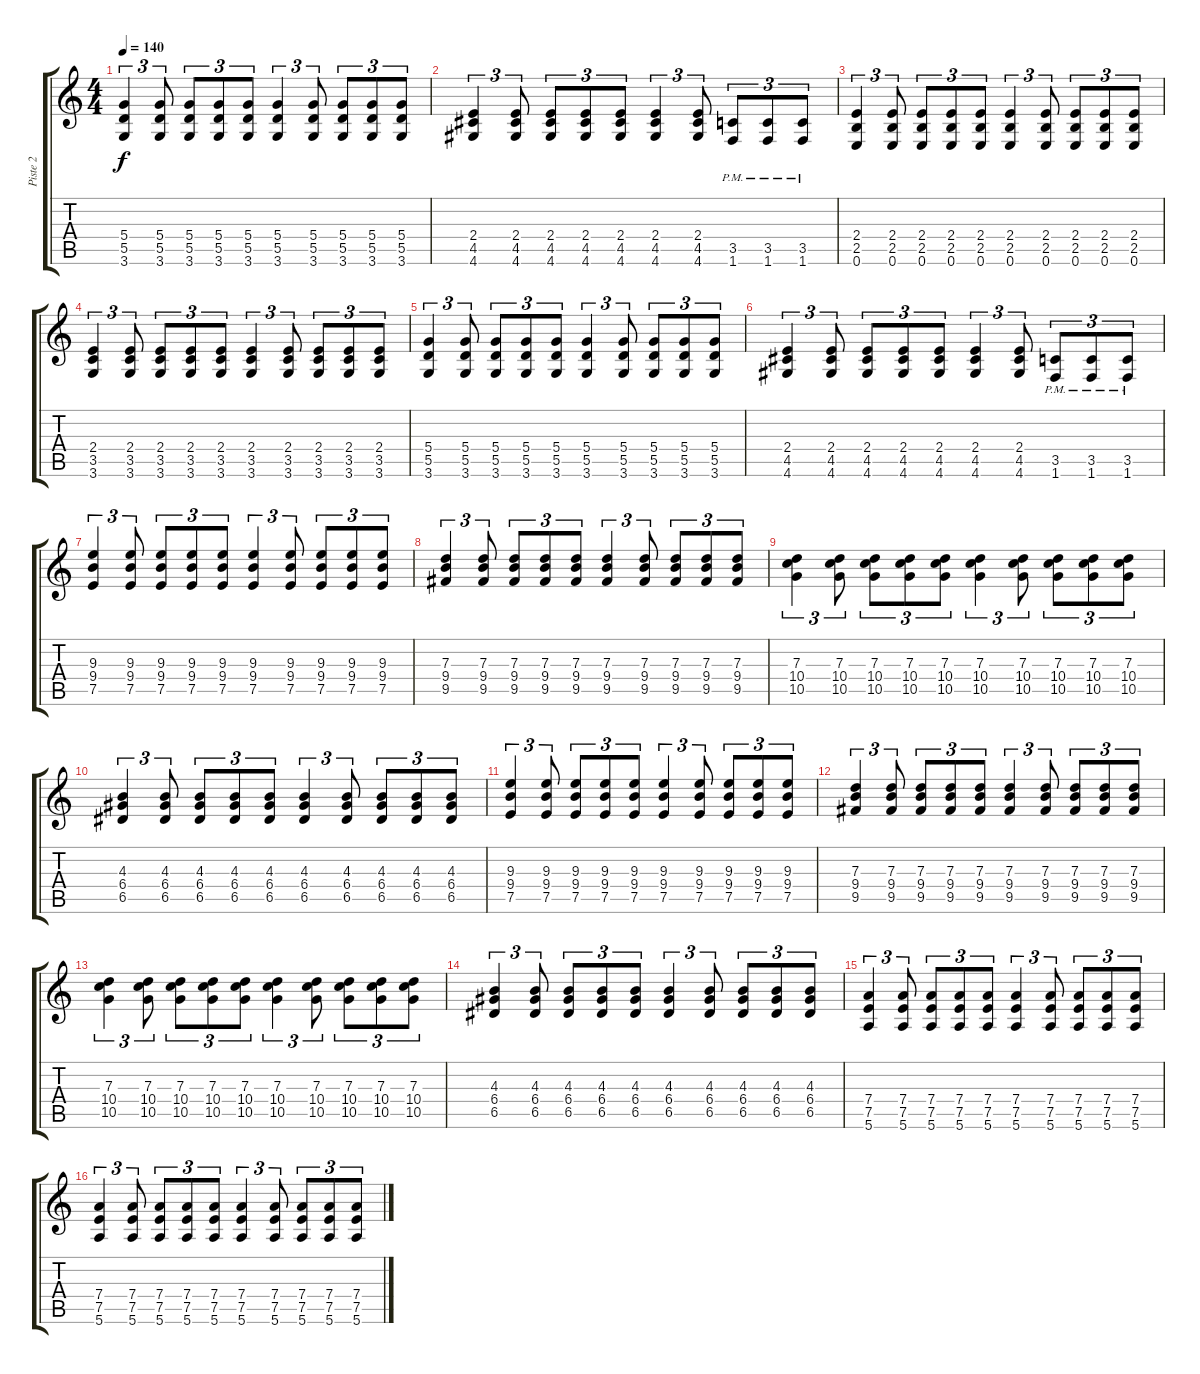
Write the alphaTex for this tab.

\track ("Piste 2" "Piste 2") {instrument overdrivenguitar}
\staff {score tabs}
\tuning (E4 B3 G3 D3 A2 E2) {hide}
\ts (4 4)
\tempo 140
\clef g2
\ks c
(5.4 5.5 3.6).4{tu (3 2) dy f} (5.4 5.5 3.6).8{tu (3 2)} (5.4 5.5 3.6).8{tu (3 2)} (5.4 5.5 3.6).8{tu (3 2)} (5.4 5.5 3.6).8{tu (3 2)} (5.4 5.5 3.6).4{tu (3 2)} (5.4 5.5 3.6).8{tu (3 2)} (5.4 5.5 3.6).8{tu (3 2)} (5.4 5.5 3.6).8{tu (3 2)} (5.4 5.5 3.6).8{tu (3 2)} |
(2.4 4.5 4.6).4{tu (3 2)} (2.4 4.5 4.6).8{tu (3 2)} (2.4 4.5 4.6).8{tu (3 2)} (2.4 4.5 4.6).8{tu (3 2)} (2.4 4.5 4.6).8{tu (3 2)} (2.4 4.5 4.6).4{tu (3 2)} (2.4 4.5 4.6).8{tu (3 2)} (3.5{pm} 1.6).8{tu (3 2)} (3.5{pm} 1.6).8{tu (3 2)} (3.5{pm} 1.6).8{tu (3 2)} |
(2.4 2.5 0.6).4{tu (3 2)} (2.4 2.5 0.6).8{tu (3 2)} (2.4 2.5 0.6).8{tu (3 2)} (2.4 2.5 0.6).8{tu (3 2)} (2.4 2.5 0.6).8{tu (3 2)} (2.4 2.5 0.6).4{tu (3 2)} (2.4 2.5 0.6).8{tu (3 2)} (2.4 2.5 0.6).8{tu (3 2)} (2.4 2.5 0.6).8{tu (3 2)} (2.4 2.5 0.6).8{tu (3 2)} |
(2.4 3.5 3.6).4{tu (3 2)} (2.4 3.5 3.6).8{tu (3 2)} (2.4 3.5 3.6).8{tu (3 2)} (2.4 3.5 3.6).8{tu (3 2)} (2.4 3.5 3.6).8{tu (3 2)} (2.4 3.5 3.6).4{tu (3 2)} (2.4 3.5 3.6).8{tu (3 2)} (2.4 3.5 3.6).8{tu (3 2)} (2.4 3.5 3.6).8{tu (3 2)} (2.4 3.5 3.6).8{tu (3 2)} |
(5.4 5.5 3.6).4{tu (3 2)} (5.4 5.5 3.6).8{tu (3 2)} (5.4 5.5 3.6).8{tu (3 2)} (5.4 5.5 3.6).8{tu (3 2)} (5.4 5.5 3.6).8{tu (3 2)} (5.4 5.5 3.6).4{tu (3 2)} (5.4 5.5 3.6).8{tu (3 2)} (5.4 5.5 3.6).8{tu (3 2)} (5.4 5.5 3.6).8{tu (3 2)} (5.4 5.5 3.6).8{tu (3 2)} |
(2.4 4.5 4.6).4{tu (3 2)} (2.4 4.5 4.6).8{tu (3 2)} (2.4 4.5 4.6).8{tu (3 2)} (2.4 4.5 4.6).8{tu (3 2)} (2.4 4.5 4.6).8{tu (3 2)} (2.4 4.5 4.6).4{tu (3 2)} (2.4 4.5 4.6).8{tu (3 2)} (3.5{pm} 1.6).8{tu (3 2)} (3.5{pm} 1.6).8{tu (3 2)} (3.5{pm} 1.6).8{tu (3 2)} |
(9.3 9.4 7.5).4{tu (3 2)} (9.3 9.4 7.5).8{tu (3 2)} (9.3 9.4 7.5).8{tu (3 2)} (9.3 9.4 7.5).8{tu (3 2)} (9.3 9.4 7.5).8{tu (3 2)} (9.3 9.4 7.5).4{tu (3 2)} (9.3 9.4 7.5).8{tu (3 2)} (9.3 9.4 7.5).8{tu (3 2)} (9.3 9.4 7.5).8{tu (3 2)} (9.3 9.4 7.5).8{tu (3 2)} |
(7.3 9.4 9.5).4{tu (3 2)} (7.3 9.4 9.5).8{tu (3 2)} (7.3 9.4 9.5).8{tu (3 2)} (7.3 9.4 9.5).8{tu (3 2)} (7.3 9.4 9.5).8{tu (3 2)} (7.3 9.4 9.5).4{tu (3 2)} (7.3 9.4 9.5).8{tu (3 2)} (7.3 9.4 9.5).8{tu (3 2)} (7.3 9.4 9.5).8{tu (3 2)} (7.3 9.4 9.5).8{tu (3 2)} |
(7.3 10.4 10.5).4{tu (3 2)} (7.3 10.4 10.5).8{tu (3 2)} (7.3 10.4 10.5).8{tu (3 2)} (7.3 10.4 10.5).8{tu (3 2)} (7.3 10.4 10.5).8{tu (3 2)} (7.3 10.4 10.5).4{tu (3 2)} (7.3 10.4 10.5).8{tu (3 2)} (7.3 10.4 10.5).8{tu (3 2)} (7.3 10.4 10.5).8{tu (3 2)} (7.3 10.4 10.5).8{tu (3 2)} |
(4.3 6.4 6.5).4{tu (3 2)} (4.3 6.4 6.5).8{tu (3 2)} (4.3 6.4 6.5).8{tu (3 2)} (4.3 6.4 6.5).8{tu (3 2)} (4.3 6.4 6.5).8{tu (3 2)} (4.3 6.4 6.5).4{tu (3 2)} (4.3 6.4 6.5).8{tu (3 2)} (4.3 6.4 6.5).8{tu (3 2)} (4.3 6.4 6.5).8{tu (3 2)} (4.3 6.4 6.5).8{tu (3 2)} |
(9.3 9.4 7.5).4{tu (3 2)} (9.3 9.4 7.5).8{tu (3 2)} (9.3 9.4 7.5).8{tu (3 2)} (9.3 9.4 7.5).8{tu (3 2)} (9.3 9.4 7.5).8{tu (3 2)} (9.3 9.4 7.5).4{tu (3 2)} (9.3 9.4 7.5).8{tu (3 2)} (9.3 9.4 7.5).8{tu (3 2)} (9.3 9.4 7.5).8{tu (3 2)} (9.3 9.4 7.5).8{tu (3 2)} |
(7.3 9.4 9.5).4{tu (3 2)} (7.3 9.4 9.5).8{tu (3 2)} (7.3 9.4 9.5).8{tu (3 2)} (7.3 9.4 9.5).8{tu (3 2)} (7.3 9.4 9.5).8{tu (3 2)} (7.3 9.4 9.5).4{tu (3 2)} (7.3 9.4 9.5).8{tu (3 2)} (7.3 9.4 9.5).8{tu (3 2)} (7.3 9.4 9.5).8{tu (3 2)} (7.3 9.4 9.5).8{tu (3 2)} |
(7.3 10.4 10.5).4{tu (3 2)} (7.3 10.4 10.5).8{tu (3 2)} (7.3 10.4 10.5).8{tu (3 2)} (7.3 10.4 10.5).8{tu (3 2)} (7.3 10.4 10.5).8{tu (3 2)} (7.3 10.4 10.5).4{tu (3 2)} (7.3 10.4 10.5).8{tu (3 2)} (7.3 10.4 10.5).8{tu (3 2)} (7.3 10.4 10.5).8{tu (3 2)} (7.3 10.4 10.5).8{tu (3 2)} |
(4.3 6.4 6.5).4{tu (3 2)} (4.3 6.4 6.5).8{tu (3 2)} (4.3 6.4 6.5).8{tu (3 2)} (4.3 6.4 6.5).8{tu (3 2)} (4.3 6.4 6.5).8{tu (3 2)} (4.3 6.4 6.5).4{tu (3 2)} (4.3 6.4 6.5).8{tu (3 2)} (4.3 6.4 6.5).8{tu (3 2)} (4.3 6.4 6.5).8{tu (3 2)} (4.3 6.4 6.5).8{tu (3 2)} |
(7.4 7.5 5.6).4{tu (3 2)} (7.4 7.5 5.6).8{tu (3 2)} (7.4 7.5 5.6).8{tu (3 2)} (7.4 7.5 5.6).8{tu (3 2)} (7.4 7.5 5.6).8{tu (3 2)} (7.4 7.5 5.6).4{tu (3 2)} (7.4 7.5 5.6).8{tu (3 2)} (7.4 7.5 5.6).8{tu (3 2)} (7.4 7.5 5.6).8{tu (3 2)} (7.4 7.5 5.6).8{tu (3 2)} |
(7.4 7.5 5.6).4{tu (3 2)} (7.4 7.5 5.6).8{tu (3 2)} (7.4 7.5 5.6).8{tu (3 2)} (7.4 7.5 5.6).8{tu (3 2)} (7.4 7.5 5.6).8{tu (3 2)} (7.4 7.5 5.6).4{tu (3 2)} (7.4 7.5 5.6).8{tu (3 2)} (7.4 7.5 5.6).8{tu (3 2)} (7.4 7.5 5.6).8{tu (3 2)} (7.4 7.5 5.6).8{tu (3 2)}
